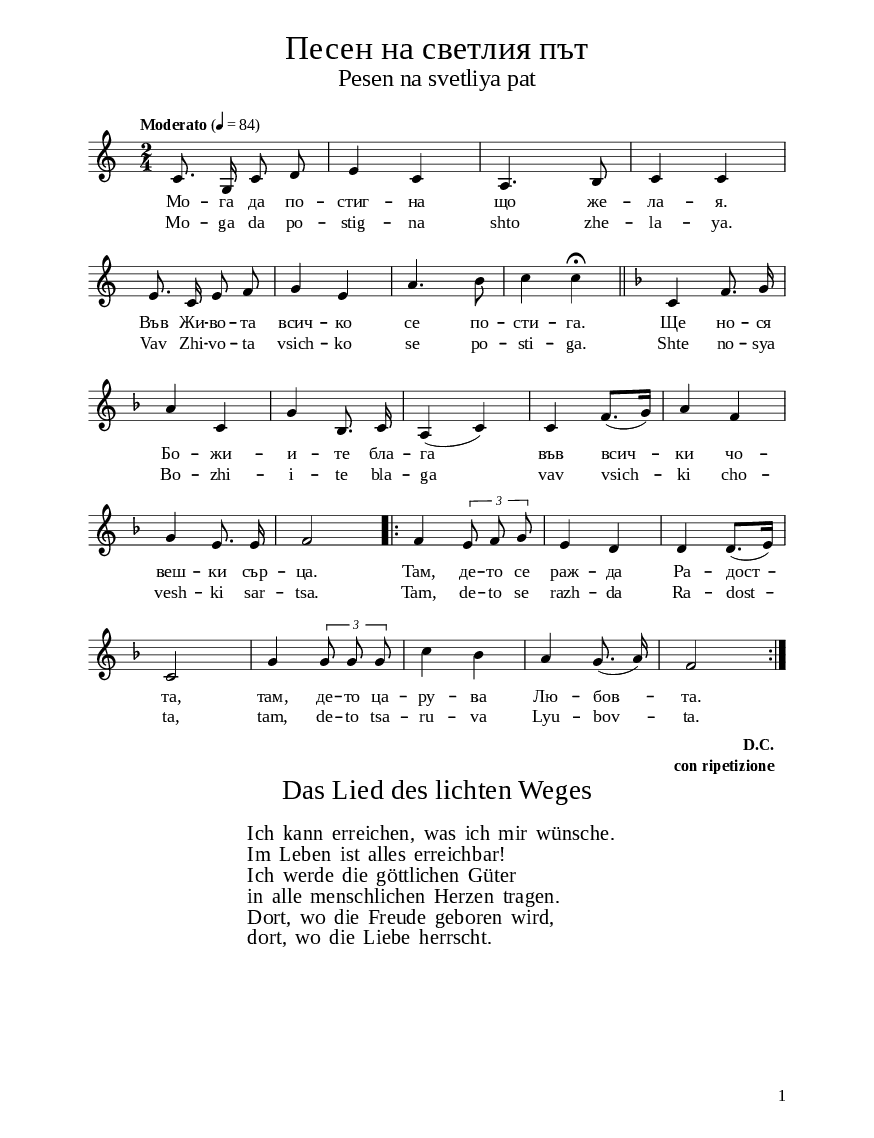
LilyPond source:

\version "2.22.1"

% include paper part and global functions
\include "include/globals.ily"

\bookpart {
  \include "include/bookpart-paper.ily"
  \score {
    \include "include/score-layout.ily"



    \new Voice \relative c' {
      \clef treble
      \key c \major
      \time 2/4
      \tempoFunc "Moderato" 4 "84"
      \autoBeamOff
      c8. g16 c8 d8 |  e4 c4 |  a4. b8 |   c4 c4 | \break


      e8. c16 e8 f8 |  g4 e4 |  a4. b8 | c4 c4 \fermata \bar "||" \key f \major c,4 f8. g16 | \break


      a4 c,4 | g'4 bes,8. c16 | a4 ( c4 ) | c4 \autoBeamOn f8. ( g16 ) |  a4 f4 |  \break


      \autoBeamOff g4 e8. e16 | f2 \repeat volta 2  {
        f4 \tuplet 3/2  { e8 f8 g8 } | e4 d4 | d4 \autoBeamOn d8. ( e16 ) | \break


        c2 | g'4  \autoBeamOff \tuplet 3/2 { g8 g8 g8 } | c4 bes4 | a4 g8. ( a16 ) | f2  \break
      }

    }

    \addlyrics {
      Мо  --  га   да
      по  --  стиг  --  на   що   же  --  ла  --  я.   Във   Жи  --  во
      --  та   всич  --  ко   се   по  --  сти  --  га.   Ще   но  --  ся
      Бо  --  жи  --  и  --  те   бла  --  га   във   всич  --  ки   чо
      --  веш  --  ки   сър  --  ца.   Там,   де  --  то   се   раж  --
      да   Ра  --  дост  --  та,   там,   де  --  то   ца  --  ру  --
      ва   Лю  --  бов  --  та.
    }
    \addlyrics {
      Mo  --  ga   da
      po  --  stig  --  na   shto   zhe  --  la  --  ya.   Vav   Zhi  --  vo
      --  ta   vsich  --  ko   se   po  --  sti  --  ga.   Shte   no  --  sya
      Bo  --  zhi  --  i  --  te   bla  --  ga   vav   vsich  --  ki   cho
      --  vesh  --  ki   sar  --  tsa.   Tam,   de  --  to   se   razh  --
      da   Ra  --  dost  --  ta,   tam,   de  --  to   tsa  --  ru  --
      va   Lyu  --  bov  --  ta.
    }

    \header {
      title = \titleFunc "Песен на светлия път" "Pesen na svetliya pat"
    }

    \midi{}
  } % score


  \markup \dc-two "D.C." "con ripetizione"

  

  % include foreign translation(s) of the song


  \version "2.24.1"

\markup \fill-line { \fontsize #deTitleFontSize "Das Lied des lichten Weges" }
\markup \null
\markup \null
\markup \fontsize #deCoupletFontSize {
  \hspace #14
  \override #`(baseline-skip . ,deCoupletBaselineSkip)

  \column {
  

\line { " "Ich kann erreichen, was ich mir wünsche.  }

\line { " "Im Leben ist alles erreichbar! }

\line { " "Ich werde die göttlichen Güter  }

\line { " "in alle menschlichen Herzen tragen. }

\line { " "Dort, wo die Freude geboren wird,  }

\line { " "dort, wo die Liebe herrscht. }

  }
}


} % bookpart
